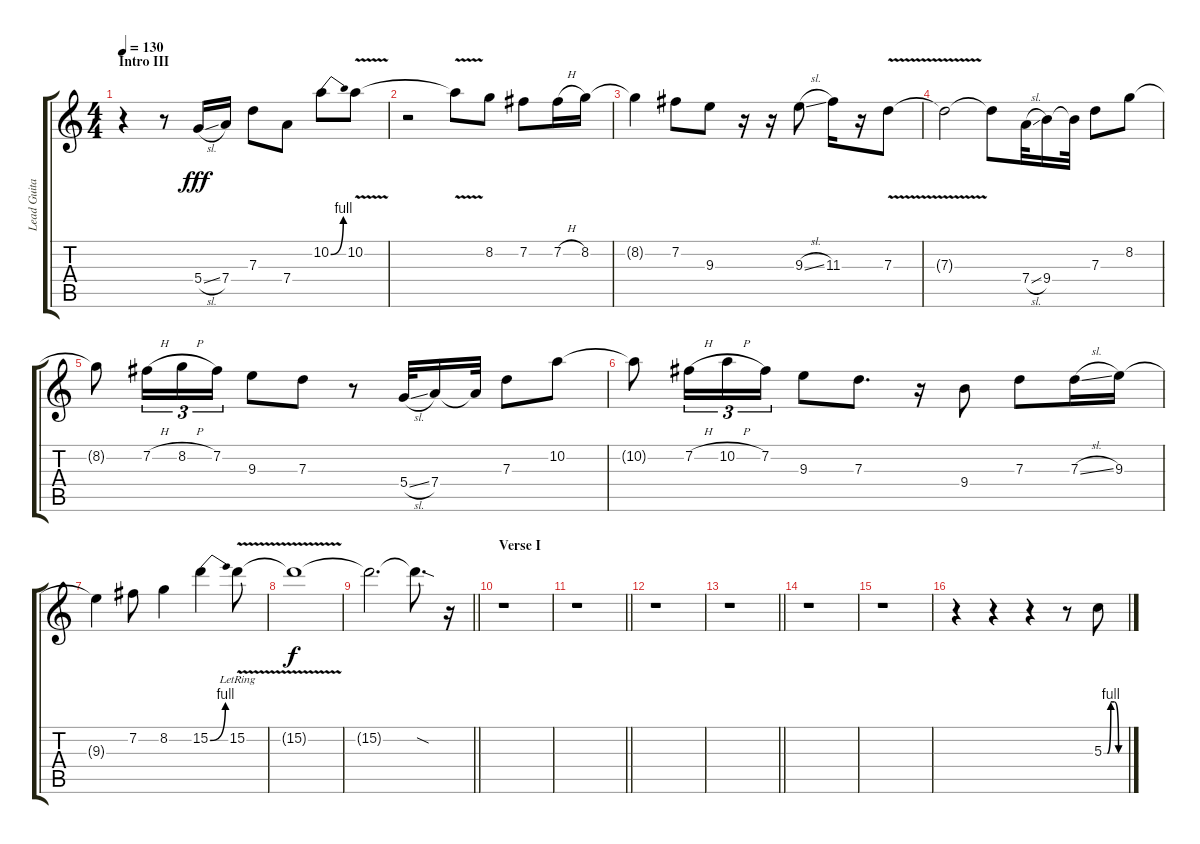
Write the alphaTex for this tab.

\track ("Lead Guitar 1" "Lead Guita") {instrument overdrivenguitar}
\staff {score tabs}
\tuning (E4 B3 G3 D3 A2 E2) {hide}
\ts (4 4)
\section ("" "Intro III")
\tempo 130
\clef g2
\ks c
r.4{dy fff} r.8 5.4{sl}.16 7.4.16 7.3.8 7.4.8 10.2{be (bend 0 0 60 4)}.8 10.2{v}.8 |
r.2 10.2{t}.8 8.2.8 7.2.8 7.2{h}.16 8.2.16 |
8.2{t}.4 7.2.8 9.3.8 r.16 r.16 9.3{sl}.8 11.3.16 r.16 7.3{v}.8 |
7.3{t}.2 7.3{t}.8 7.4{sl}.32 9.4.16 9.4{t}.32 7.3.8 8.2.8 |
8.2{t}.8 7.2{h}.16{tu (3 2)} 8.2{h}.16{tu (3 2)} 7.2.16{tu (3 2)} 9.3.8 7.3.8 r.8 5.4{sl}.32 7.4.16 7.4{t}.32 7.3.8 10.2.8 |
10.2{t}.8 7.2{h}.16{tu (3 2)} 10.2{h}.16{tu (3 2)} 7.2.16{tu (3 2)} 9.3.8 7.3.8{d} r.16 9.4.8 7.3.8 7.3{sl}.16 9.3.16 |
9.3{t}.4 7.2.8 8.2.4 15.2{be (bend 0 0 60 4)}.4 15.2{v lr}.8 |
15.2{t}.1{dy f} |
\barLineRight lightlight
15.2{t}.2{d} 15.2{sod t}.8{d} r.16 |
\section ("" "Verse I")
r.1 |
\barLineRight lightlight
r.1 |
r.1 |
\barLineRight lightlight
r.1 |
r.1 |
r.1 |
r.4 r.4 r.4 r.8 5.3{be (custom 0 0 10 0 20 4 30 4 42 0 60 0)}.8
